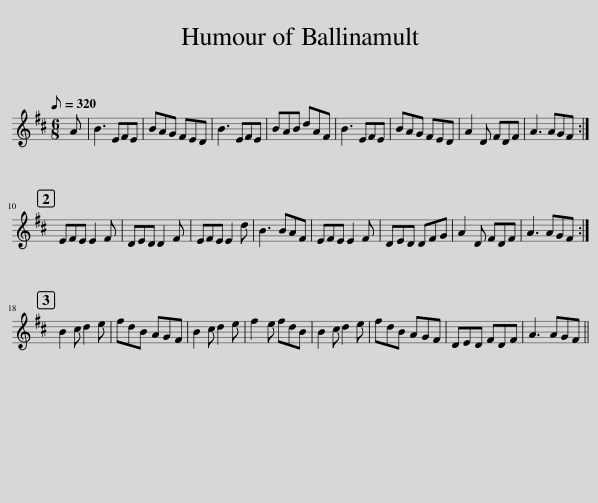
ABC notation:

X:1
L:1/8
Q:1/8=320
M:6/8
I:linebreak $
K:D
V:1 treble
V:1
 A | B3 EFE | BAG FED | B3 EFE | BAB dAF | %5
 B3 EFE | BAG FED | A2 D FDF | A3 AGF :|$ EFE E2 F | %10
 DED D2 F | EFE E2 d | B3 BAF | EFE E2 F | DED DFG | %15
 A2 D FDF | A3 AGF :|$ B2 c d2 e | fdB AGF | B2 c d2 e | %20
 f2 e fdB | B2 c d2 e | fdB AGF | DED FDF | A3 AGF || %25
